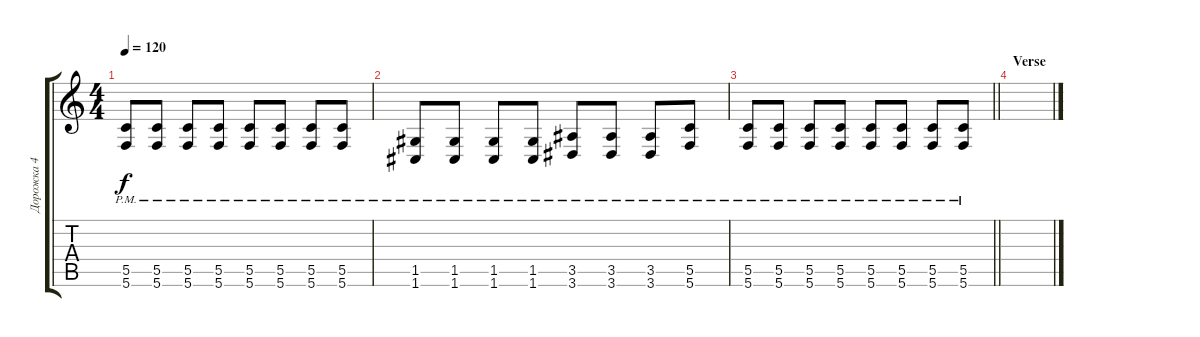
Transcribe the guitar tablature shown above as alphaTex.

\track ("Дорожка 4" "Дорожка 4") {instrument distortionguitar}
\staff {score tabs}
\tuning (D4 A3 F3 C3 G2 C2) {hide}
\ts (4 4)
\tempo 120
\clef g2
\ks c
(5.5{pm} 5.6{pm}).8{dy f} (5.5{pm} 5.6{pm}).8 (5.5{pm} 5.6{pm}).8 (5.5{pm} 5.6{pm}).8 (5.5{pm} 5.6{pm}).8 (5.5{pm} 5.6{pm}).8 (5.5{pm} 5.6{pm}).8 (5.5{pm} 5.6{pm}).8 |
(1.5{pm} 1.6{pm}).8 (1.5{pm} 1.6{pm}).8 (1.5{pm} 1.6{pm}).8 (1.5{pm} 1.6{pm}).8 (3.5{pm} 3.6{pm}).8 (3.5{pm} 3.6{pm}).8 (3.5{pm} 3.6{pm}).8 (5.5{pm} 5.6{pm}).8 |
\barLineRight lightlight
(5.5{pm} 5.6{pm}).8 (5.5{pm} 5.6{pm}).8 (5.5{pm} 5.6{pm}).8 (5.5{pm} 5.6{pm}).8 (5.5{pm} 5.6{pm}).8 (5.5{pm} 5.6{pm}).8 (5.5{pm} 5.6{pm}).8 (5.5{pm} 5.6{pm}).8 |
\section ("" "Verse")
